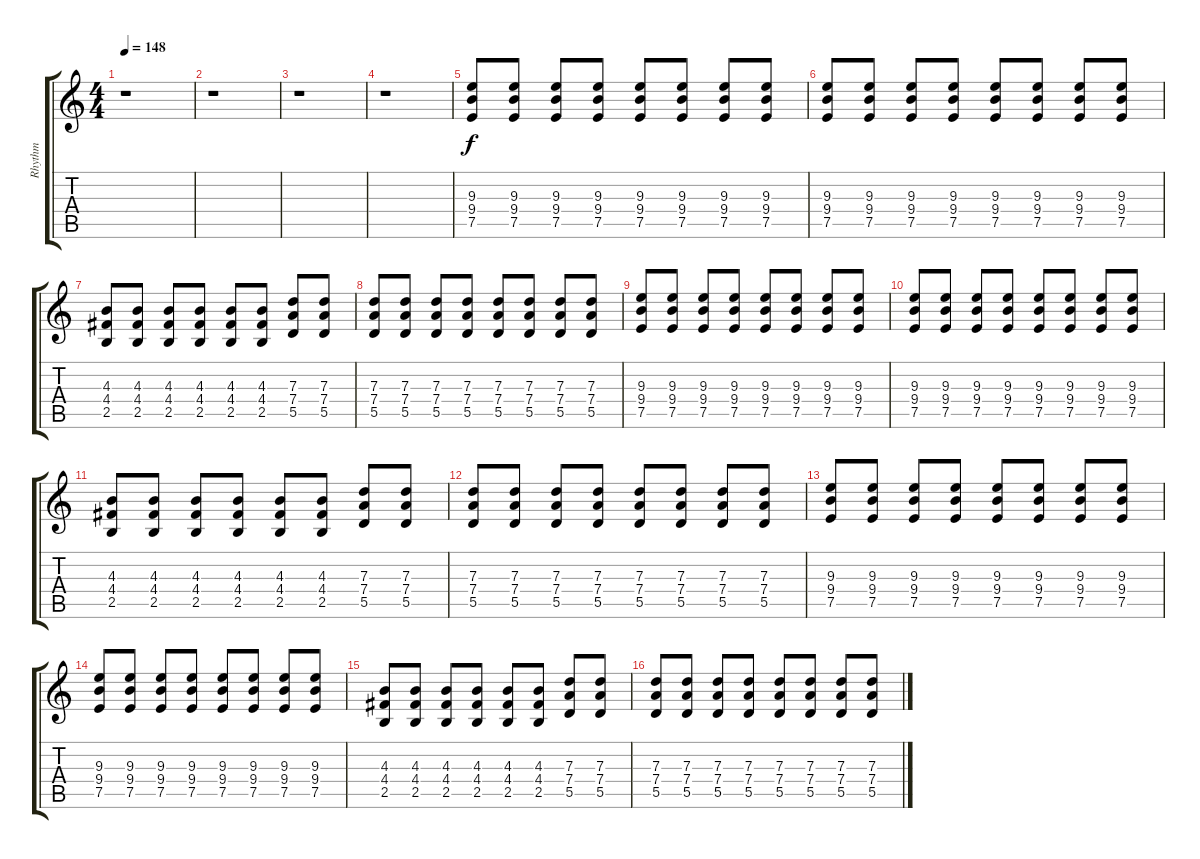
\track ("Rhythm" "Rhythm") {instrument distortionguitar}
\staff {score tabs}
\tuning (E4 B3 G3 D3 A2 E2) {hide}
\ts (4 4)
\tempo 148
\clef g2
\ks c
r.1{dy f} |
r.1 |
r.1 |
r.1 |
(9.3 9.4 7.5).8 (9.3 9.4 7.5).8 (9.3 9.4 7.5).8 (9.3 9.4 7.5).8 (9.3 9.4 7.5).8 (9.3 9.4 7.5).8 (9.3 9.4 7.5).8 (9.3 9.4 7.5).8 |
(9.3 9.4 7.5).8 (9.3 9.4 7.5).8 (9.3 9.4 7.5).8 (9.3 9.4 7.5).8 (9.3 9.4 7.5).8 (9.3 9.4 7.5).8 (9.3 9.4 7.5).8 (9.3 9.4 7.5).8 |
(4.3 4.4 2.5).8 (4.3 4.4 2.5).8 (4.3 4.4 2.5).8 (4.3 4.4 2.5).8 (4.3 4.4 2.5).8 (4.3 4.4 2.5).8 (7.3 7.4 5.5).8 (7.3 7.4 5.5).8 |
(7.3 7.4 5.5).8 (7.3 7.4 5.5).8 (7.3 7.4 5.5).8 (7.3 7.4 5.5).8 (7.3 7.4 5.5).8 (7.3 7.4 5.5).8 (7.3 7.4 5.5).8 (7.3 7.4 5.5).8 |
(9.3 9.4 7.5).8 (9.3 9.4 7.5).8 (9.3 9.4 7.5).8 (9.3 9.4 7.5).8 (9.3 9.4 7.5).8 (9.3 9.4 7.5).8 (9.3 9.4 7.5).8 (9.3 9.4 7.5).8 |
(9.3 9.4 7.5).8 (9.3 9.4 7.5).8 (9.3 9.4 7.5).8 (9.3 9.4 7.5).8 (9.3 9.4 7.5).8 (9.3 9.4 7.5).8 (9.3 9.4 7.5).8 (9.3 9.4 7.5).8 |
(4.3 4.4 2.5).8 (4.3 4.4 2.5).8 (4.3 4.4 2.5).8 (4.3 4.4 2.5).8 (4.3 4.4 2.5).8 (4.3 4.4 2.5).8 (7.3 7.4 5.5).8 (7.3 7.4 5.5).8 |
(7.3 7.4 5.5).8 (7.3 7.4 5.5).8 (7.3 7.4 5.5).8 (7.3 7.4 5.5).8 (7.3 7.4 5.5).8 (7.3 7.4 5.5).8 (7.3 7.4 5.5).8 (7.3 7.4 5.5).8 |
(9.3 9.4 7.5).8 (9.3 9.4 7.5).8 (9.3 9.4 7.5).8 (9.3 9.4 7.5).8 (9.3 9.4 7.5).8 (9.3 9.4 7.5).8 (9.3 9.4 7.5).8 (9.3 9.4 7.5).8 |
(9.3 9.4 7.5).8 (9.3 9.4 7.5).8 (9.3 9.4 7.5).8 (9.3 9.4 7.5).8 (9.3 9.4 7.5).8 (9.3 9.4 7.5).8 (9.3 9.4 7.5).8 (9.3 9.4 7.5).8 |
(4.3 4.4 2.5).8 (4.3 4.4 2.5).8 (4.3 4.4 2.5).8 (4.3 4.4 2.5).8 (4.3 4.4 2.5).8 (4.3 4.4 2.5).8 (7.3 7.4 5.5).8 (7.3 7.4 5.5).8 |
(7.3 7.4 5.5).8 (7.3 7.4 5.5).8 (7.3 7.4 5.5).8 (7.3 7.4 5.5).8 (7.3 7.4 5.5).8 (7.3 7.4 5.5).8 (7.3 7.4 5.5).8 (7.3 7.4 5.5).8
